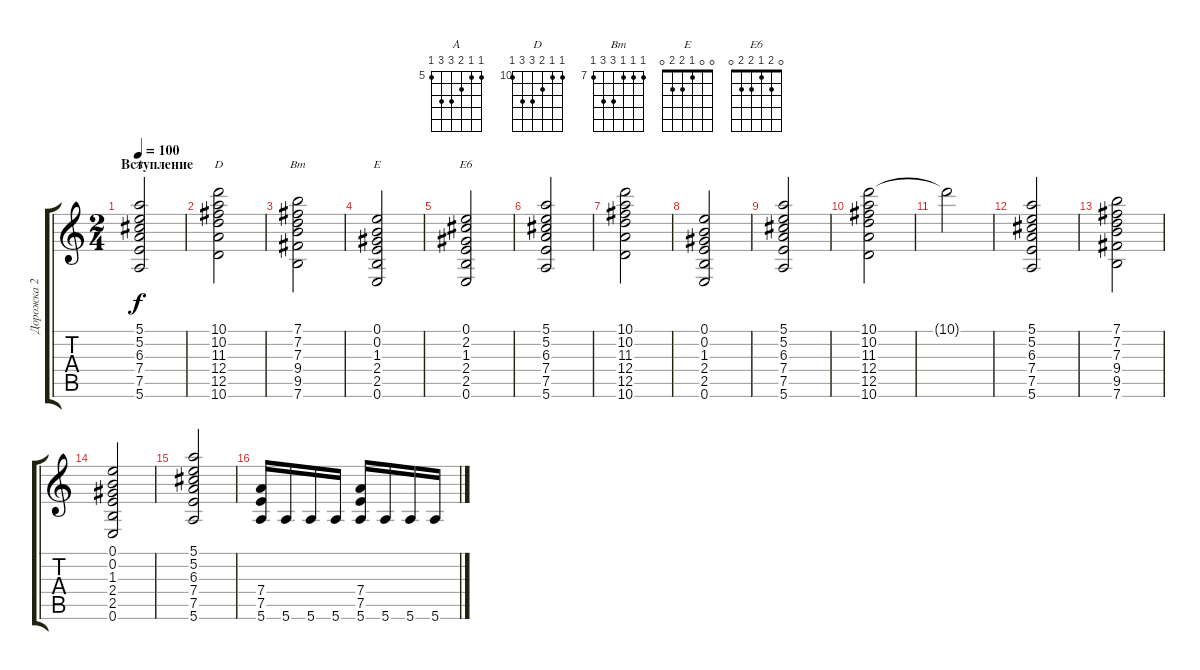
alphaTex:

\track ("Дорожка 2" "Дорожка 2") {instrument overdrivenguitar}
\staff {score tabs}
\tuning (E4 B3 G3 D3 A2 E2) {hide}
\chord ("A" 5 5 6 7 7 5) {firstfret 5}
\chord ("D" 10 10 11 12 12 10) {firstfret 10}
\chord ("Bm" 7 7 7 9 9 7) {firstfret 7}
\chord ("E" 0 0 1 2 2 0)
\chord ("E6" 0 2 1 2 2 0)
\ts (2 4)
\section ("" "Вступление")
\tempo 100
\clef g2
\ks c
(5.1 5.2 6.3 7.4 7.5 5.6).2{ch "A" dy f instrument overdrivenguitar} |
(10.1 10.2 11.3 12.4 12.5 10.6).2{ch "D"} |
(7.1 7.2 7.3 9.4 9.5 7.6).2{ch "Bm"} |
(0.1 0.2 1.3 2.4 2.5 0.6).2{ch "E"} |
(0.1 2.2 1.3 2.4 2.5 0.6).2{ch "E6"} |
(5.1 5.2 6.3 7.4 7.5 5.6).2 |
(10.1 10.2 11.3 12.4 12.5 10.6).2 |
(0.1 0.2 1.3 2.4 2.5 0.6).2 |
(5.1 5.2 6.3 7.4 7.5 5.6).2 |
(10.1 10.2 11.3 12.4 12.5 10.6).2 |
10.1{t}.2 |
(5.1 5.2 6.3 7.4 7.5 5.6).2 |
(7.1 7.2 7.3 9.4 9.5 7.6).2 |
(0.1 0.2 1.3 2.4 2.5 0.6).2 |
(5.1 5.2 6.3 7.4 7.5 5.6).2 |
(7.4 7.5 5.6).16 5.6.16 5.6.16 5.6.16 (7.4 7.5 5.6).16 5.6.16 5.6.16 5.6.16
